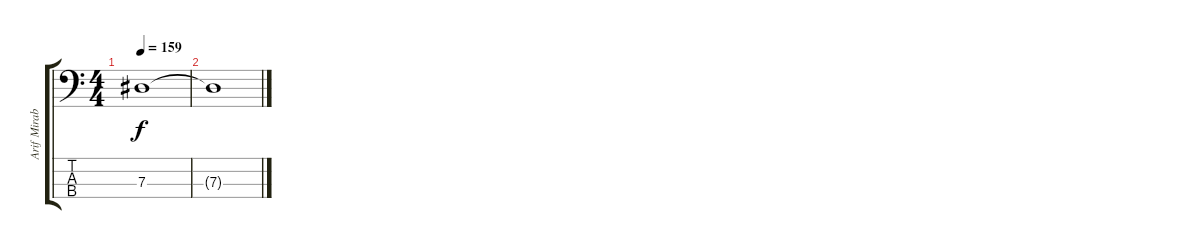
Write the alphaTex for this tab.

\track ("Arif Mirabdolbaghi" "Arif Mirab") {instrument electricbassfinger}
\staff {score tabs}
\tuning (Gb2 Db2 Ab1 Eb1) {hide}
\ts (4 4)
\tempo 159
\clef f4
\ks c
7.3{t}.1{dy f} |
7.3{t}.1
